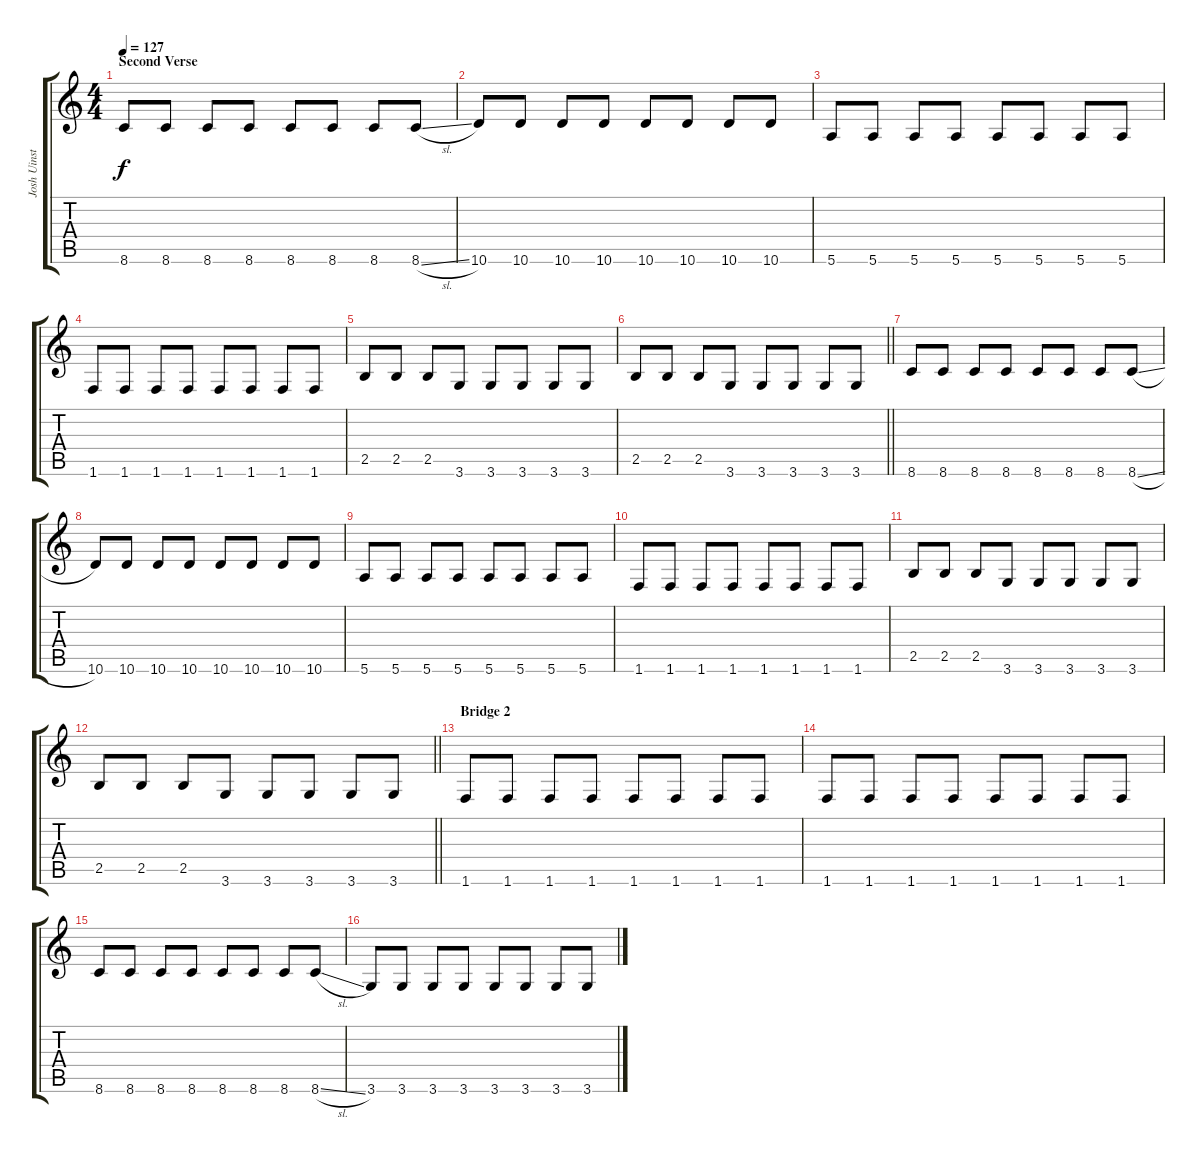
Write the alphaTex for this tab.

\track ("Josh Uinsted" "Josh Uinst") {instrument electricbassfinger}
\staff {score tabs}
\tuning (E4 B3 G3 D3 A2 E2) {hide}
\ts (4 4)
\section ("" "Second Verse ")
\tempo 127
\clef g2
\ks c
8.6.8{dy f} 8.6.8 8.6.8 8.6.8 8.6.8 8.6.8 8.6.8 8.6{sl}.8 |
10.6.8 10.6.8 10.6.8 10.6.8 10.6.8 10.6.8 10.6.8 10.6.8 |
5.6.8 5.6.8 5.6.8 5.6.8 5.6.8 5.6.8 5.6.8 5.6.8 |
1.6.8 1.6.8 1.6.8 1.6.8 1.6.8 1.6.8 1.6.8 1.6.8 |
2.5.8 2.5.8 2.5.8 3.6.8 3.6.8 3.6.8 3.6.8 3.6.8 |
\barLineRight lightlight
2.5.8 2.5.8 2.5.8 3.6.8 3.6.8 3.6.8 3.6.8 3.6.8 |
8.6.8 8.6.8 8.6.8 8.6.8 8.6.8 8.6.8 8.6.8 8.6{sl}.8 |
10.6.8 10.6.8 10.6.8 10.6.8 10.6.8 10.6.8 10.6.8 10.6.8 |
5.6.8 5.6.8 5.6.8 5.6.8 5.6.8 5.6.8 5.6.8 5.6.8 |
1.6.8 1.6.8 1.6.8 1.6.8 1.6.8 1.6.8 1.6.8 1.6.8 |
2.5.8 2.5.8 2.5.8 3.6.8 3.6.8 3.6.8 3.6.8 3.6.8 |
\barLineRight lightlight
2.5.8 2.5.8 2.5.8 3.6.8 3.6.8 3.6.8 3.6.8 3.6.8 |
\section ("" "Bridge 2")
1.6.8 1.6.8 1.6.8 1.6.8 1.6.8 1.6.8 1.6.8 1.6.8 |
1.6.8 1.6.8 1.6.8 1.6.8 1.6.8 1.6.8 1.6.8 1.6.8 |
8.6.8 8.6.8 8.6.8 8.6.8 8.6.8 8.6.8 8.6.8 8.6{sl}.8 |
3.6.8 3.6.8 3.6.8 3.6.8 3.6.8 3.6.8 3.6.8 3.6.8
